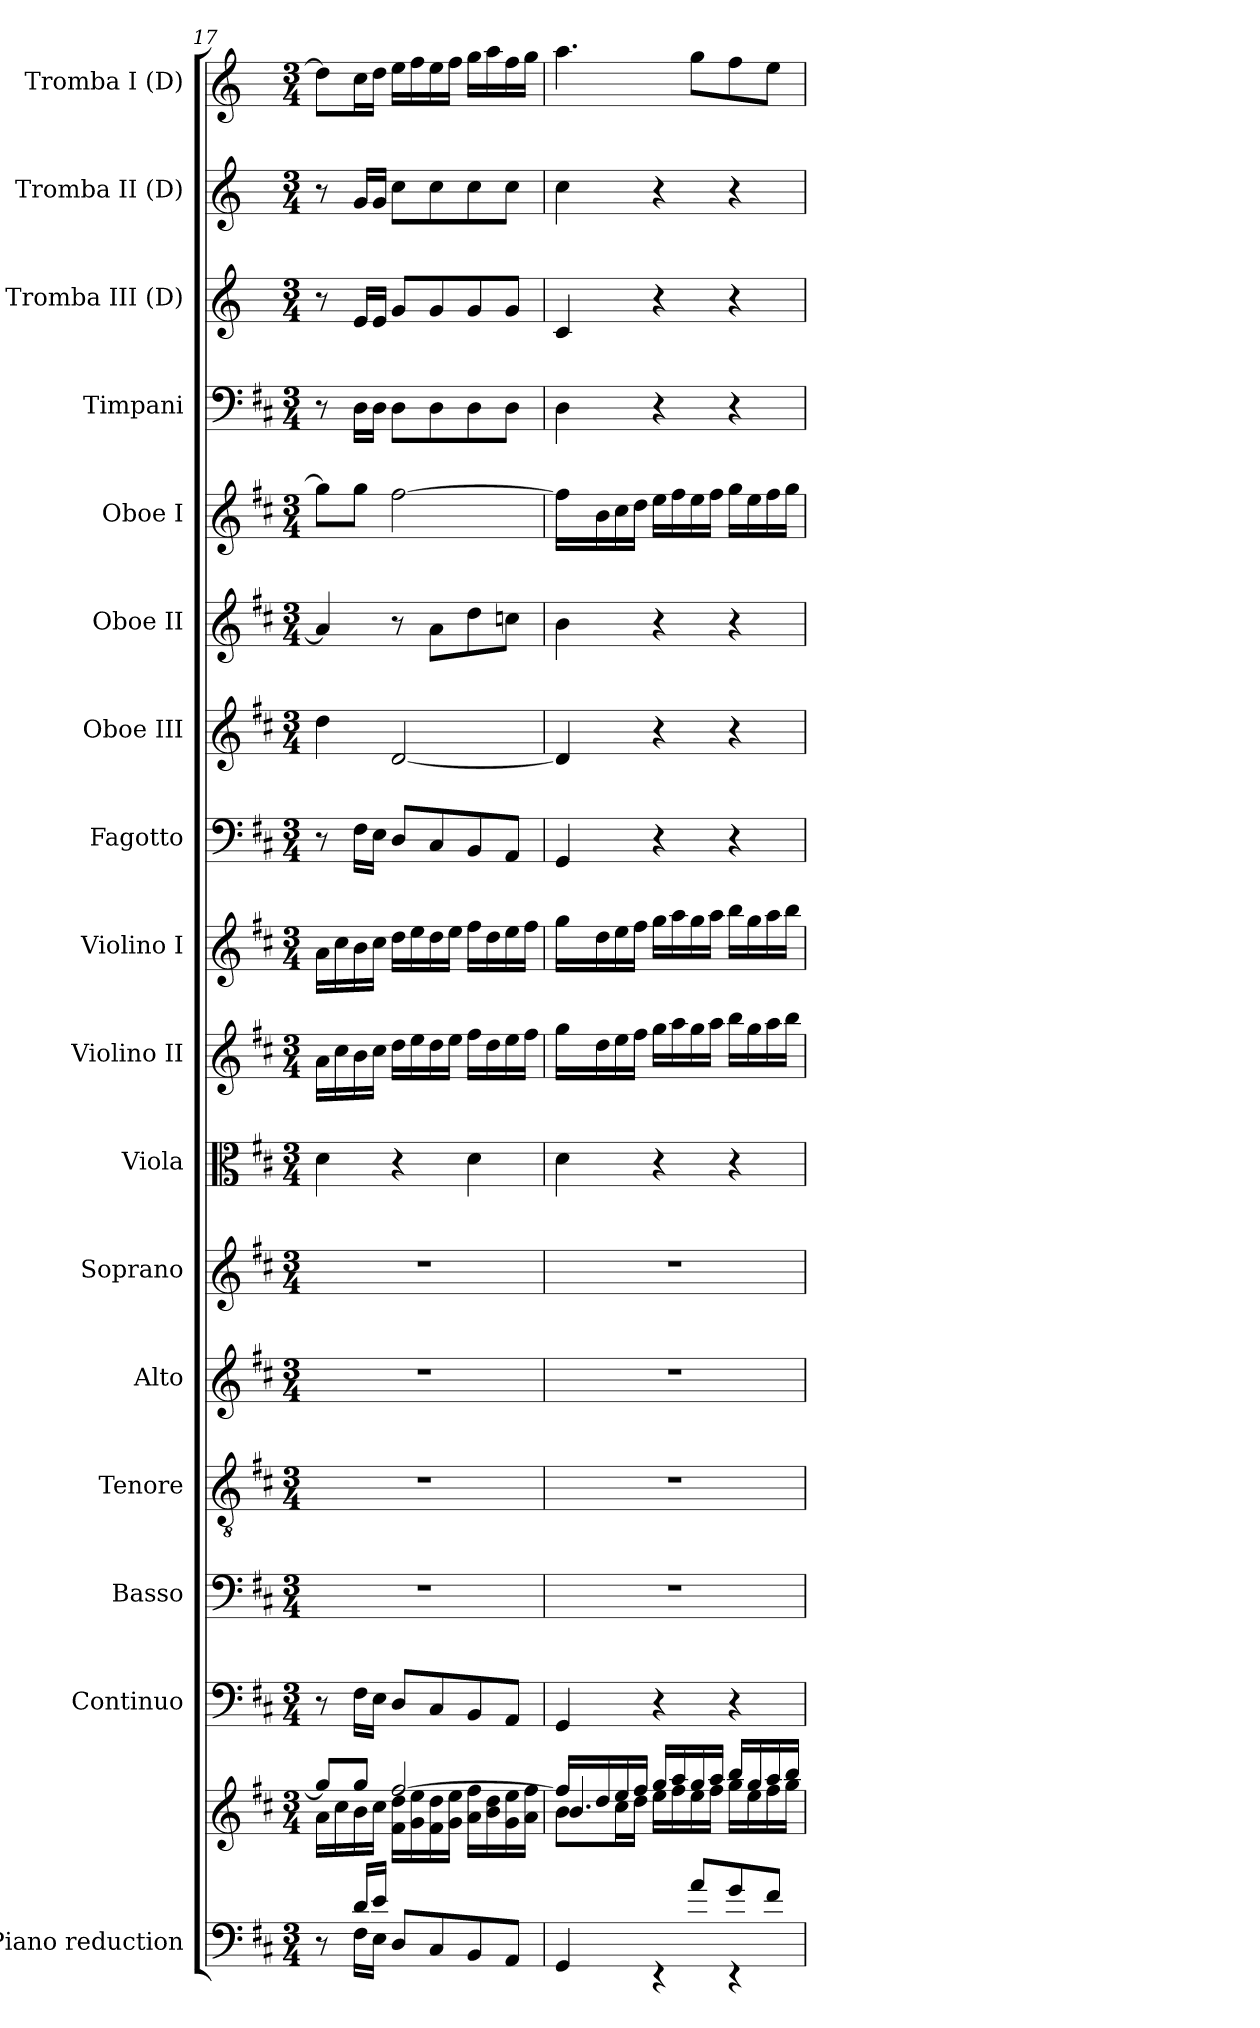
**kern	**kern	**kern	**kern	**kern	**kern	**kern	**kern	**kern	**kern	**kern	**kern	**kern	**kern	**kern	**kern	**kern	**kern
*part17	*part17	*part16	*part15	*part14	*part13	*part12	*part11	*part10	*part9	*part8	*part7	*part6	*part5	*part4	*part3	*part2	*part1
*staff18	*staff17	*staff16	*staff15	*staff14	*staff13	*staff12	*staff11	*staff10	*staff9	*staff8	*staff7	*staff6	*staff5	*staff4	*staff3	*staff2	*staff1
*I"Piano reduction	*	*I"Continuo	*I"Basso	*I"Tenore	*I"Alto	*I"Soprano	*I"Viola	*I"Violino II	*I"Violino I	*I"Fagotto	*I"Oboe III	*I"Oboe II	*I"Oboe I	*I"Timpani	*I"Tromba III (D)	*I"Tromba II (D)	*I"Tromba I (D)
*I'Pno	*	*	*	*	*	*	*	*	*	*	*I'Ob	*I'Ob	*I'Ob	*I'Timp	*	*	*
*clefF4	*clefG2	*clefF4	*clefF4	*clefGv2	*clefG2	*clefG2	*clefC3	*clefG2	*clefG2	*clefF4	*clefG2	*clefG2	*clefG2	*clefF4	*clefG2	*clefG2	*clefG2
*	*	*	*	*	*	*	*	*	*	*	*	*	*	*	*ITrd-1c-2	*ITrd-1c-2	*ITrd-1c-2
*k[f#c#]	*k[f#c#]	*k[f#c#]	*k[f#c#]	*k[f#c#]	*k[f#c#]	*k[f#c#]	*k[f#c#]	*k[f#c#]	*k[f#c#]	*k[f#c#]	*k[f#c#]	*k[f#c#]	*k[f#c#]	*k[f#c#]	*k[f#c#]	*k[f#c#]	*k[f#c#]
*M3/4	*M3/4	*M3/4	*M3/4	*M3/4	*M3/4	*M3/4	*M3/4	*M3/4	*M3/4	*M3/4	*M3/4	*M3/4	*M3/4	*M3/4	*M3/4	*M3/4	*M3/4
=17	=17	=17	=17	=17	=17	=17	=17	=17	=17	=17	=17	=17	=17	=17	=17	=17	=17
*^	*^	*	*	*	*	*	*	*	*	*	*	*	*	*	*	*	*
8r	8ryy	8gg/L]	16a\LL	8r	2.r	2.r	2.r	2.r	4d\	16a\LL	16a\LL	8r	4dd\	4a/]	8gg\L]	8r	8r	8r	8ee\L]
.	.	.	16cc#\	.	.	.	.	.	.	16cc#\	16cc#\	.	.	.	.	.	.	.	.
16d/LL	16F#\LL	8gg/J	16b\	16F#\LL	.	.	.	.	.	16b\	16b\	16F#\LL	.	.	8gg\J	16D\LL	16f#/LL	16a/LL	16dd\L
16e/JJ	16E\JJ	.	16cc#\JJ	16E\JJ	.	.	.	.	.	16cc#\JJ	16cc#\JJ	16E\JJ	.	.	.	16D\JJ	16f#/JJ	16a/JJ	16ee\JJ
8D/L	2ryy	[2ff#/	16f#\ 16dd\LL	8D/L	.	.	.	.	4r	16dd\LL	16dd\LL	8D/L	[2d/	8r	[2ff#\	8D\L	8a/L	8dd\L	16ff#\LL
.	.	.	16g\ 16ee\	.	.	.	.	.	.	16ee\	16ee\	.	.	.	.	.	.	.	16gg\
8C#/	.	.	16f#\ 16dd\	8C#/	.	.	.	.	.	16dd\	16dd\	8C#/	.	8a\L	.	8D\	8a/	8dd\	16ff#\
.	.	.	16g\ 16ee\JJ	.	.	.	.	.	.	16ee\JJ	16ee\JJ	.	.	.	.	.	.	.	16gg\JJ
8BB/	.	.	16a\ 16ff#\LL	8BB/	.	.	.	.	4d\	16ff#\LL	16ff#\LL	8BB/	.	8dd\	.	8D\	8a/	8dd\	16aa\LL
.	.	.	16b\ 16dd\	.	.	.	.	.	.	16dd\	16dd\	.	.	.	.	.	.	.	16bb\
8AA/J	.	.	16g\ 16ee\	8AA/J	.	.	.	.	.	16ee\	16ee\	8AA/J	.	8ccn\J	.	8D\J	8a/J	8dd\J	16gg\
.	.	.	16a\ 16ff#\JJ	.	.	.	.	.	.	16ff#\JJ	16ff#\JJ	.	.	.	.	.	.	.	16aa\JJ
=18	=18	=18	=18	=18	=18	=18	=18	=18	=18	=18	=18	=18	=18	=18	=18	=18	=18	=18	=18
*	*	*	*^	*	*	*	*	*	*	*	*	*	*	*	*	*	*	*	*
4.ryy	4GG/	16ff#/LL]	8b\L	4.b/	4GG/	2.r	2.r	2.r	2.r	4d\	16gg\LL	16gg\LL	4GG/	4d/]	4b\	16ff#\LL]	4D\	4d/	4dd\	4.bb\
.	.	16dd/	.	.	.	.	.	.	.	.	16dd\	16dd\	.	.	.	16b\	.	.	.	.
.	.	16ee/	16cc#\L	.	.	.	.	.	.	.	16ee\	16ee\	.	.	.	16cc#\	.	.	.	.
.	.	16ff#/JJ	16dd\JJ	.	.	.	.	.	.	.	16ff#\JJ	16ff#\JJ	.	.	.	16dd\JJ	.	.	.	.
.	4r	16gg/LL	16ee\LL	.	4r	.	.	.	.	4r	16gg\LL	16gg\LL	4r	4r	4r	16ee\LL	4r	4r	4r	.
.	.	16aa/	16ff#\	.	.	.	.	.	.	.	16aa\	16aa\	.	.	.	16ff#\	.	.	.	.
8a/L	.	16gg/	16ee\	4.ryy	.	.	.	.	.	.	16gg\	16gg\	.	.	.	16ee\	.	.	.	8aa\L
.	.	16aa/JJ	16ff#\JJ	.	.	.	.	.	.	.	16aa\JJ	16aa\JJ	.	.	.	16ff#\JJ	.	.	.	.
8g/	4r	16bb/LL	16gg\LL	.	4r	.	.	.	.	4r	16bb\LL	16bb\LL	4r	4r	4r	16gg\LL	4r	4r	4r	8gg\
.	.	16gg/	16ee\	.	.	.	.	.	.	.	16gg\	16gg\	.	.	.	16ee\	.	.	.	.
8f#/J	.	16aa/	16ff#\	.	.	.	.	.	.	.	16aa\	16aa\	.	.	.	16ff#\	.	.	.	8ff#\J
.	.	16bb/JJ	16gg\JJ	.	.	.	.	.	.	.	16bb\JJ	16bb\JJ	.	.	.	16gg\JJ	.	.	.	.
*v	*v	*	*	*	*	*	*	*	*	*	*	*	*	*	*	*	*	*	*	*
*	*v	*v	*v	*	*	*	*	*	*	*	*	*	*	*	*	*	*	*	*
=	=	=	=	=	=	=	=	=	=	=	=	=	=	=	=	=	=
*-	*-	*-	*-	*-	*-	*-	*-	*-	*-	*-	*-	*-	*-	*-	*-	*-	*-
